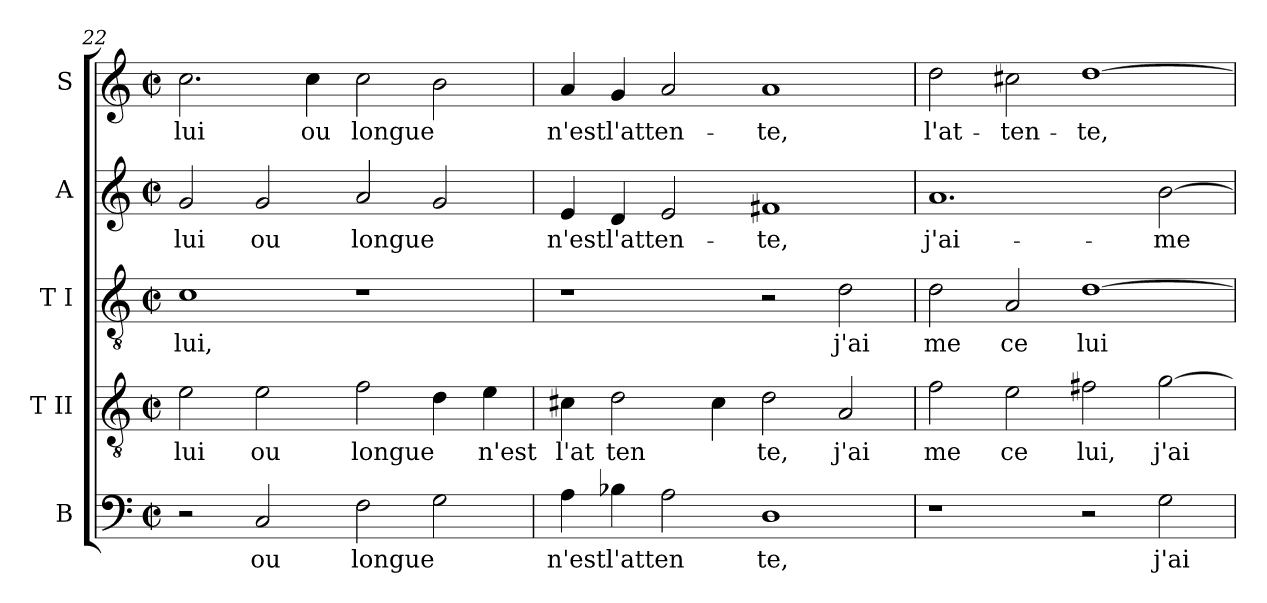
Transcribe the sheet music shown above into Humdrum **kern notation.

**kern	**text	**kern	**text	**kern	**text	**kern	**text	**kern	**text
*part5	*part5	*part4	*part4	*part3	*part3	*part2	*part2	*part1	*part1
*staff5	*staff5	*staff4	*staff4	*staff3	*staff3	*staff2	*staff2	*staff1	*staff1
*I"B	*	*I"T II	*	*I"T I	*	*I"A	*	*I"S	*
*clefF4	*	*clefGv2	*	*clefGv2	*	*clefG2	*	*clefG2	*
*M2/2	*	*M2/2	*	*M2/2	*	*M2/2	*	*M2/2	*
*met(c|)	*	*met(c|)	*	*met(c|)	*	*met(c|)	*	*met(c|)	*
=22	=22	=22	=22	=22	=22	=22	=22	=22	=22
!	!	!	!LO:LY:b:cj	!	!LO:LY:b:cj	!	!LO:LY:b:cj	!	!LO:LY:b:cj
2r	.	2e\	lui	1c	lui,	2g/	-lui	2.cc\	-lui
!	!LO:LY:b:cj	!	!LO:LY:b:cj	!	!	!	!LO:LY:b:cj	!	!
2C/	ou	2e\	ou	.	.	2g/	ou	.	.
!	!	!	!	!	!	!	!	!	!LO:LY:b:cj
.	.	.	.	.	.	.	.	4cc\	ou
!	!LO:LY:b	!	!LO:LY:b	!	!	!	!LO:LY:b	!	!LO:LY:b
2F\	longue	2f\	longue	1r	.	2a/	longue	2cc\	longue
2G\	.	4d\	.	.	.	2g/	.	2b\	.
!	!	!	!LO:LY:b:cj	!	!	!	!	!	!
.	.	4e\	n'est	.	.	.	.	.	.
=23	=23	=23	=23	=23	=23	=23	=23	=23	=23
!	!LO:LY:b:cj	!	!LO:LY:b:cj	!	!	!	!LO:LY:b:cj	!	!LO:LY:b:cj
4A\	n'est	4c#X\	l'at	1r	.	4e/	n'est	4a/	n'est
!	!LO:LY:b	!	!LO:LY:b	!	!	!	!LO:LY:b	!	!LO:LY:b
4B-\	l'atten	2d\	ten	.	.	4d/	l'atten-	4g/	l'atten-
2A\	.	.	.	.	.	2e/	.	2a/	.
.	.	4c#\	.	.	.	.	.	.	.
!	!LO:LY:b:cj	!	!LO:LY:b:cj	!	!	!	!LO:LY:b:cj	!	!LO:LY:b:cj
1D	te,	2d\	te,	2r	.	1f#X	-te,	1a	-te,
!	!	!	!LO:LY:b:cj	!	!LO:LY:b:cj	!	!	!	!
.	.	2A/	j'ai	2d\	j'ai	.	.	.	.
=24	=24	=24	=24	=24	=24	=24	=24	=24	=24
!	!	!	!LO:LY:b:cj	!	!LO:LY:b:cj	!	!LO:LY:b:cj	!	!LO:LY:b:cj
1r	.	2f\	me	2d\	me	1.a	j'ai-	2dd\	l'at-
!	!	!	!LO:LY:b:cj	!	!LO:LY:b:cj	!	!	!	!LO:LY:b:cj
.	.	2e\	ce	2A/	ce	.	.	2cc#\	-ten-
!	!	!	!LO:LY:b:cj	!	!LO:LY:b:cj	!	!	!	!LO:LY:b:cj
2r	.	2f#X\	lui,	[>1d	lui	.	.	[>1dd	-te,
!	!LO:LY:b:cj	!	!LO:LY:b	!	!	!	!LO:LY:b	!	!
2G\	j'ai	[>2g\	j'ai	.	.	[>2b\	-me	.	.
=	=	=	=	=	=	=	=	=	=
*-	*-	*-	*-	*-	*-	*-	*-	*-	*-
